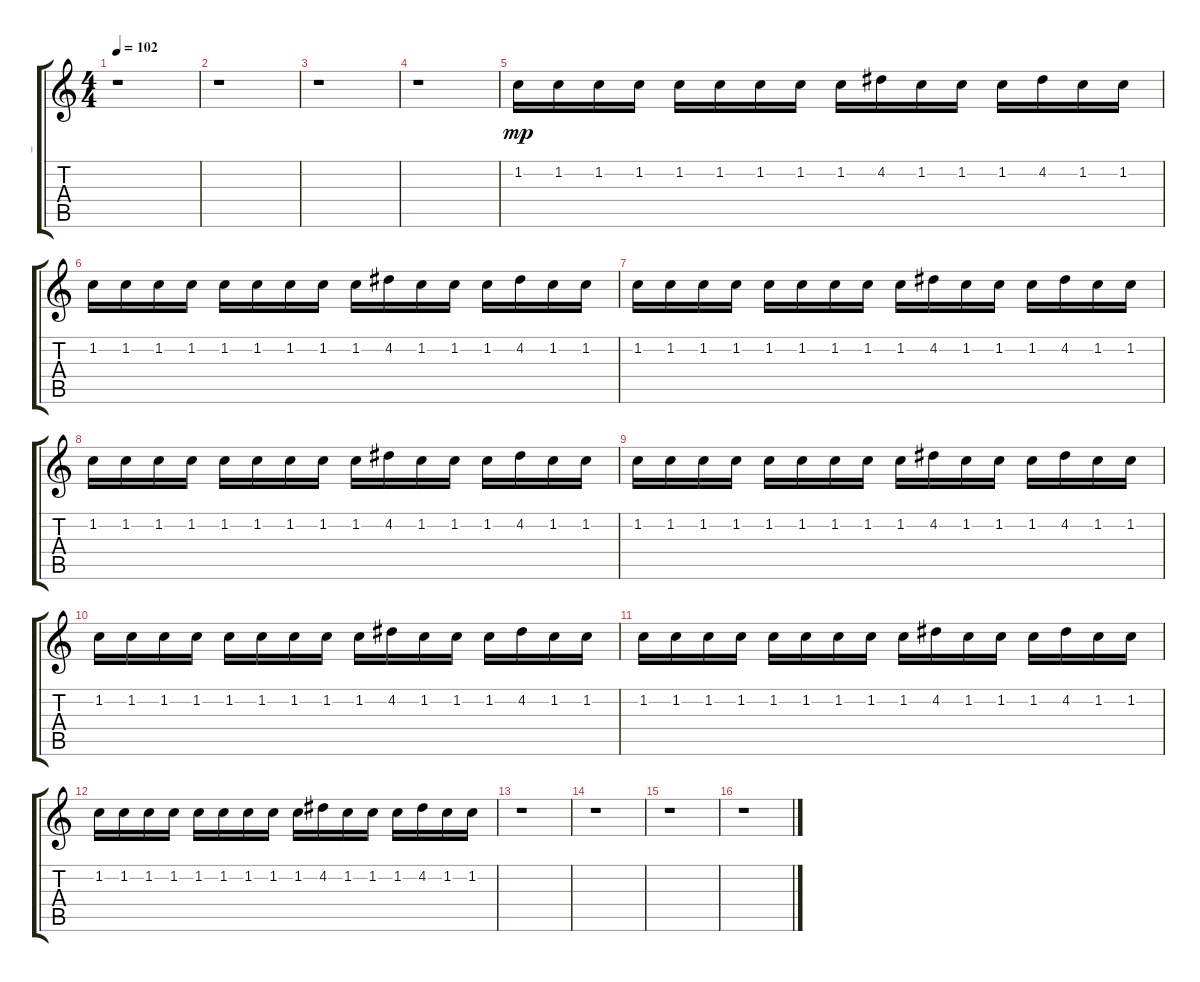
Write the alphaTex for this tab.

\track ("_" "_") {instrument synthbass1}
\staff {score tabs}
\tuning (E4 B3 G3 D3 A2 E2) {hide}
\ts (4 4)
\tempo 102
\clef g2
\ks c
r.1{dy mp} |
r.1 |
r.1 |
r.1 |
1.2.16 1.2.16 1.2.16 1.2.16 1.2.16 1.2.16 1.2.16 1.2.16 1.2.16 4.2.16 1.2.16 1.2.16 1.2.16 4.2.16 1.2.16 1.2.16 |
1.2.16 1.2.16 1.2.16 1.2.16 1.2.16 1.2.16 1.2.16 1.2.16 1.2.16 4.2.16 1.2.16 1.2.16 1.2.16 4.2.16 1.2.16 1.2.16 |
1.2.16 1.2.16 1.2.16 1.2.16 1.2.16 1.2.16 1.2.16 1.2.16 1.2.16 4.2.16 1.2.16 1.2.16 1.2.16 4.2.16 1.2.16 1.2.16 |
1.2.16 1.2.16 1.2.16 1.2.16 1.2.16 1.2.16 1.2.16 1.2.16 1.2.16 4.2.16 1.2.16 1.2.16 1.2.16 4.2.16 1.2.16 1.2.16 |
1.2.16 1.2.16 1.2.16 1.2.16 1.2.16 1.2.16 1.2.16 1.2.16 1.2.16 4.2.16 1.2.16 1.2.16 1.2.16 4.2.16 1.2.16 1.2.16 |
1.2.16 1.2.16 1.2.16 1.2.16 1.2.16 1.2.16 1.2.16 1.2.16 1.2.16 4.2.16 1.2.16 1.2.16 1.2.16 4.2.16 1.2.16 1.2.16 |
1.2.16 1.2.16 1.2.16 1.2.16 1.2.16 1.2.16 1.2.16 1.2.16 1.2.16 4.2.16 1.2.16 1.2.16 1.2.16 4.2.16 1.2.16 1.2.16 |
1.2.16 1.2.16 1.2.16 1.2.16 1.2.16 1.2.16 1.2.16 1.2.16 1.2.16 4.2.16 1.2.16 1.2.16 1.2.16 4.2.16 1.2.16 1.2.16 |
r.1 |
r.1 |
r.1 |
r.1
